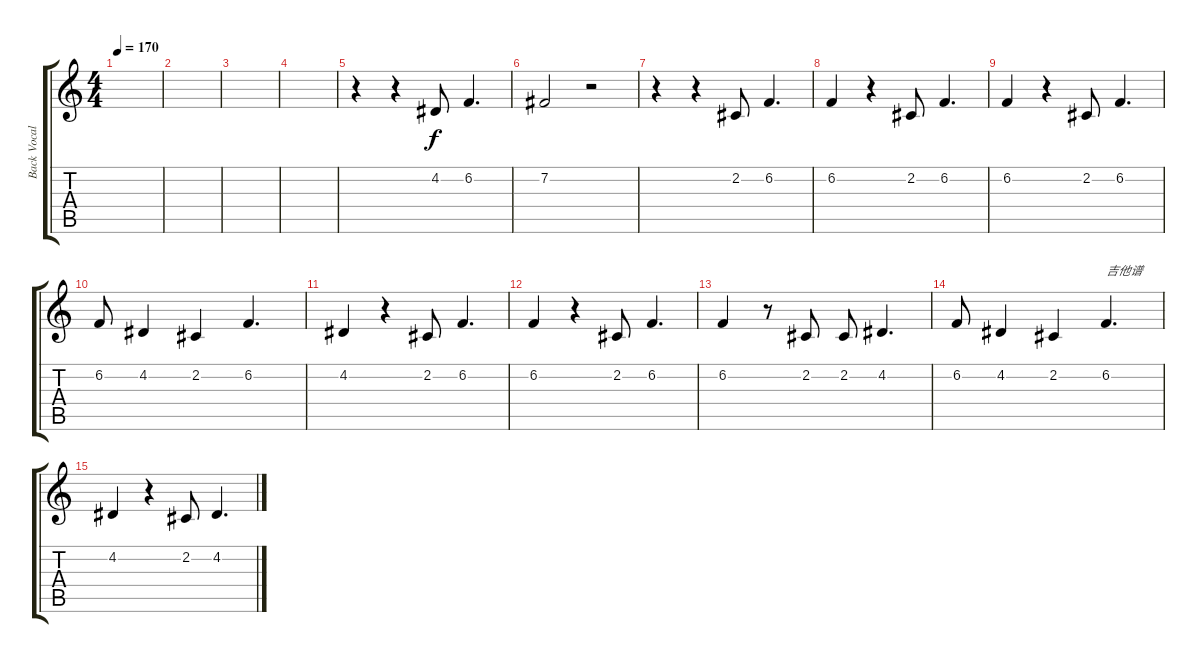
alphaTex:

\track ("Back Vocals" "Back Vocal") {instrument flute}
\staff {score tabs}
\tuning (E4 B3 G3 D3 A2 E2) {hide}
\ts (4 4)
\tempo 170
\clef g2
\ks c
|
|
|
|
r.4 r.4 4.2.8 6.2.4{d} |
7.2.2 r.2 |
r.4 r.4 2.2.8 6.2.4{d} |
6.2.4 r.4 2.2.8 6.2.4{d} |
6.2.4 r.4 2.2.8 6.2.4{d} |
6.2.8 4.2.4 2.2.4 6.2.4{d} |
4.2.4 r.4 2.2.8 6.2.4{d} |
6.2.4 r.4 2.2.8 6.2.4{d} |
6.2.4 r.8 2.2.8 2.2.8 4.2.4{d} |
6.2.8 4.2.4 2.2.4 6.2.4{d txt "吉他谱"} |
4.2.4 r.4 2.2.8 4.2.4{d}
